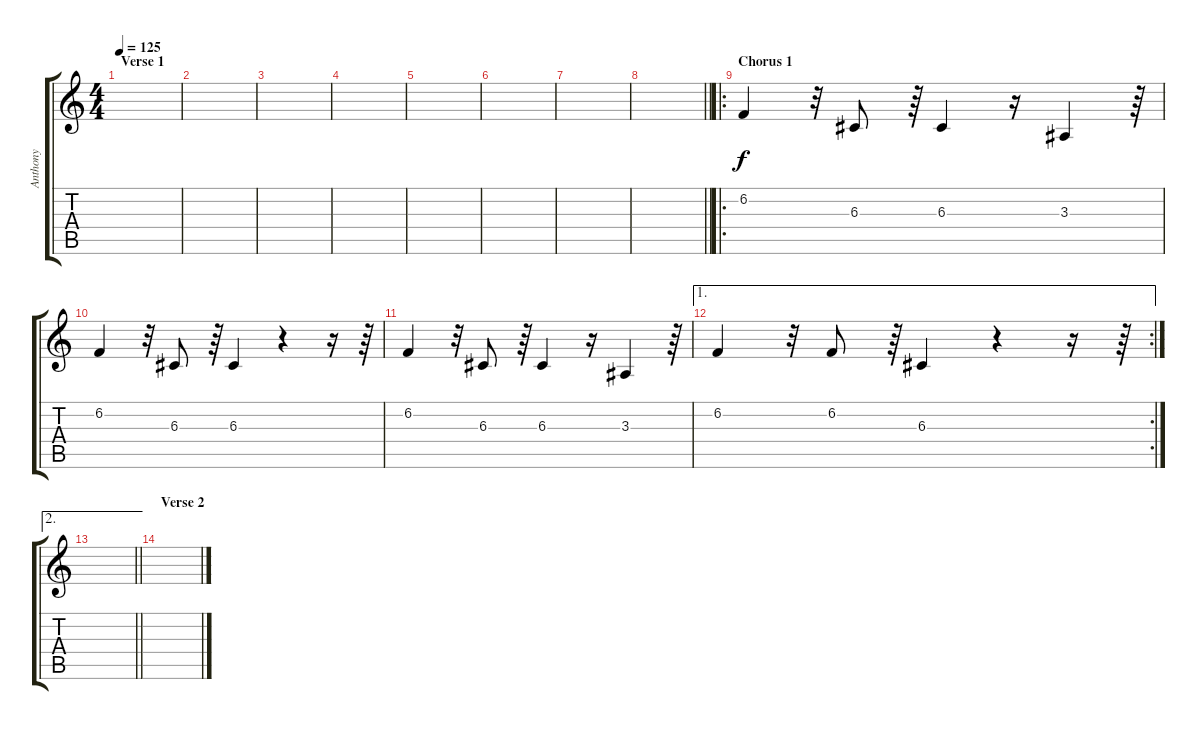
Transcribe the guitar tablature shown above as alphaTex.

\track ("Anthony" "Anthony") {instrument flute}
\staff {score tabs}
\tuning (E4 B3 G3 D3 A2 E2) {hide}
\ts (4 4)
\section ("" "Verse 1")
\tempo 125
\clef g2
\ks c
|
|
|
|
|
|
|
\barLineRight lightlight
|
\ro
\section ("" "Chorus 1")
6.2.4 r.32 6.3.8 r.64 6.3.4 r.16 3.3.4 r.64 |
6.2.4 r.32 6.3.8 r.64 6.3.4 r.4 r.16 r.64 |
6.2.4 r.32 6.3.8 r.64 6.3.4 r.16 3.3.4 r.64 |
\ae 1
\rc 2
6.2.4 r.32 6.2.8 r.64 6.3.4 r.4 r.16 r.64 |
\ae 2
\barLineRight lightlight
|
\section ("" "Verse 2")
